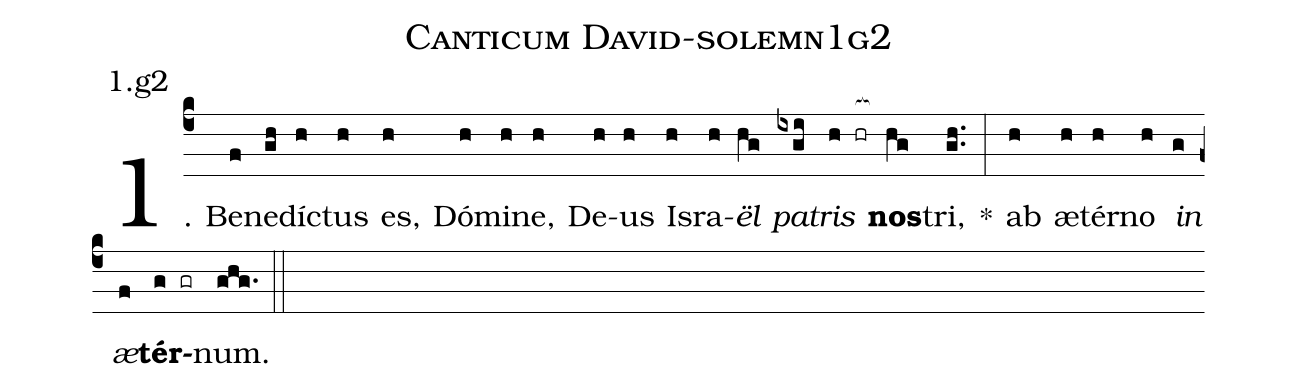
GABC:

name: Canticum David-solemn1g2;
annotation: 1.g2;
%%
(c4)1. Be(f)ne(gh)díc(h)tus(h) es,(h) Dó(h)mi(h)ne,(h) De(h)us(h) Is(h)ra(h)<i>ël</i>(hg) <i>pa</i>(ixgi)<i>tris</i>(h hr[ocb:1{]) <b>nos</b>(hg[ocb:0}])tri,(gh..) *(:) ab(h) æ(h)tér(h)no(h) <i>in</i>(g) <i>æ</i>(f)<b>tér</b>(g gr)num.(ghg.) (::)
